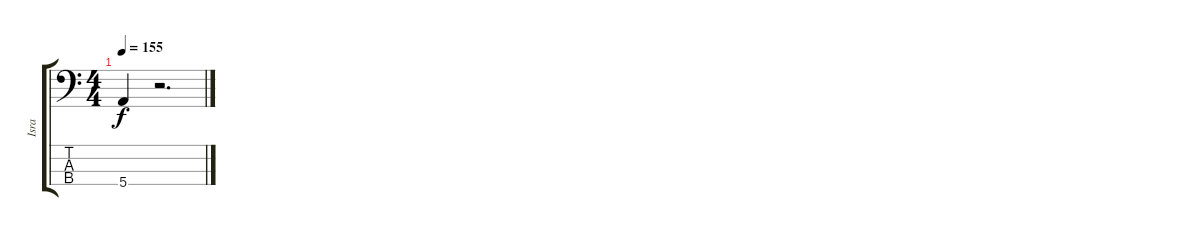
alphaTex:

\track ("Isra" "Isra") {instrument electricbassfinger}
\staff {score tabs}
\tuning (G2 D2 A1 E1) {hide}
\ts (4 4)
\tempo 155
\clef f4
\ks c
5.4.4{dy f} r.2{d}
